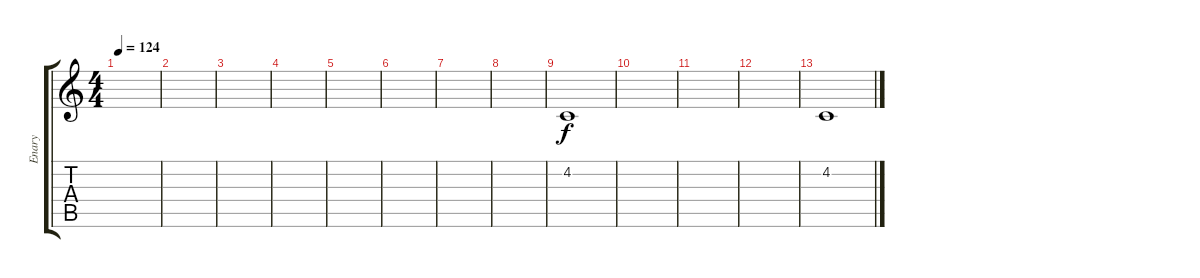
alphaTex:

\track ("Enary" "Enary") {instrument tubularbells}
\staff {score tabs}
\tuning (Db4 Ab3 E3 B2 Gb2 B1) {hide}
\ts (4 4)
\tempo 124
\clef g2
\ks c
|
|
|
|
|
|
|
|
4.2.1 |
|
|
|
4.2.1
